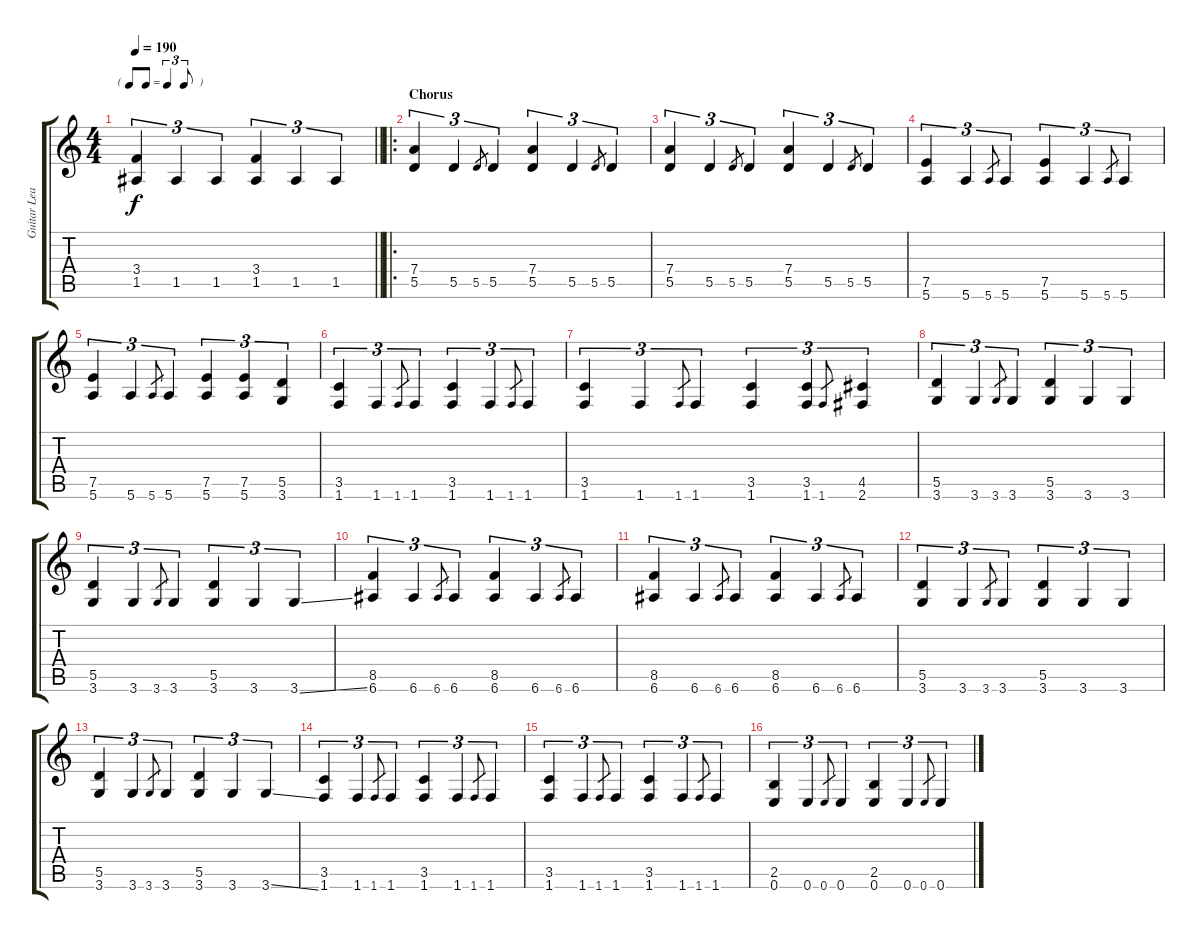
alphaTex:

\track ("Guitar Lead" "Guitar Lea") {instrument distortionguitar}
\staff {score tabs}
\tuning (E4 B3 G3 D3 A2 E2) {hide}
\ts (4 4)
\tf triplet8th
\tempo 190
\clef g2
\barLineRight lightlight
\ks c
(3.4 1.5).4{tu (3 2) dy f} 1.5.4{tu (3 2)} 1.5.4{tu (3 2)} (3.4 1.5).4{tu (3 2)} 1.5.4{tu (3 2)} 1.5.4{tu (3 2)} |
\ro
\section ("" "Chorus")
(7.4 5.5).4{tu (3 2)} 5.5.4{tu (3 2)} 5.5.8{gr} 5.5.4{tu (3 2)} (7.4 5.5).4{tu (3 2)} 5.5.4{tu (3 2)} 5.5.8{gr} 5.5.4{tu (3 2)} |
(7.4 5.5).4{tu (3 2)} 5.5.4{tu (3 2)} 5.5.8{gr} 5.5.4{tu (3 2)} (7.4 5.5).4{tu (3 2)} 5.5.4{tu (3 2)} 5.5.8{gr} 5.5.4{tu (3 2)} |
(7.5 5.6).4{tu (3 2)} 5.6.4{tu (3 2)} 5.6.8{gr} 5.6.4{tu (3 2)} (7.5 5.6).4{tu (3 2)} 5.6.4{tu (3 2)} 5.6.8{gr} 5.6.4{tu (3 2)} |
(7.5 5.6).4{tu (3 2)} 5.6.4{tu (3 2)} 5.6.8{gr} 5.6.4{tu (3 2)} (7.5 5.6).4{tu (3 2)} (7.5 5.6).4{tu (3 2)} (5.5 3.6).4{tu (3 2)} |
(3.5 1.6).4{tu (3 2)} 1.6.4{tu (3 2)} 1.6.8{gr} 1.6.4{tu (3 2)} (3.5 1.6).4{tu (3 2)} 1.6.4{tu (3 2)} 1.6.8{gr} 1.6.4{tu (3 2)} |
(3.5 1.6).4{tu (3 2)} 1.6.4{tu (3 2)} 1.6.8{gr} 1.6.4{tu (3 2)} (3.5 1.6).4{tu (3 2)} (3.5 1.6).4{tu (3 2)} 1.6.8{gr} (4.5 2.6).4{tu (3 2)} |
(5.5 3.6).4{tu (3 2)} 3.6.4{tu (3 2)} 3.6.8{gr} 3.6.4{tu (3 2)} (5.5 3.6).4{tu (3 2)} 3.6.4{tu (3 2)} 3.6.4{tu (3 2)} |
(5.5 3.6).4{tu (3 2)} 3.6.4{tu (3 2)} 3.6.8{gr} 3.6.4{tu (3 2)} (5.5 3.6).4{tu (3 2)} 3.6.4{tu (3 2)} 3.6{ss}.4{tu (3 2)} |
(8.5 6.6).4{tu (3 2)} 6.6.4{tu (3 2)} 6.6.8{gr} 6.6.4{tu (3 2)} (8.5 6.6).4{tu (3 2)} 6.6.4{tu (3 2)} 6.6.8{gr} 6.6.4{tu (3 2)} |
(8.5 6.6).4{tu (3 2)} 6.6.4{tu (3 2)} 6.6.8{gr} 6.6.4{tu (3 2)} (8.5 6.6).4{tu (3 2)} 6.6.4{tu (3 2)} 6.6.8{gr} 6.6.4{tu (3 2)} |
(5.5 3.6).4{tu (3 2)} 3.6.4{tu (3 2)} 3.6.8{gr} 3.6.4{tu (3 2)} (5.5 3.6).4{tu (3 2)} 3.6.4{tu (3 2)} 3.6.4{tu (3 2)} |
(5.5 3.6).4{tu (3 2)} 3.6.4{tu (3 2)} 3.6.8{gr} 3.6.4{tu (3 2)} (5.5 3.6).4{tu (3 2)} 3.6.4{tu (3 2)} 3.6{ss}.4{tu (3 2)} |
(3.5 1.6).4{tu (3 2)} 1.6.4{tu (3 2)} 1.6.8{gr} 1.6.4{tu (3 2)} (3.5 1.6).4{tu (3 2)} 1.6.4{tu (3 2)} 1.6.8{gr} 1.6.4{tu (3 2)} |
(3.5 1.6).4{tu (3 2)} 1.6.4{tu (3 2)} 1.6.8{gr} 1.6.4{tu (3 2)} (3.5 1.6).4{tu (3 2)} 1.6.4{tu (3 2)} 1.6.8{gr} 1.6.4{tu (3 2)} |
(2.5 0.6).4{tu (3 2)} 0.6.4{tu (3 2)} 0.6.8{gr} 0.6.4{tu (3 2)} (2.5 0.6).4{tu (3 2)} 0.6.4{tu (3 2)} 0.6.8{gr} 0.6.4{tu (3 2)}
